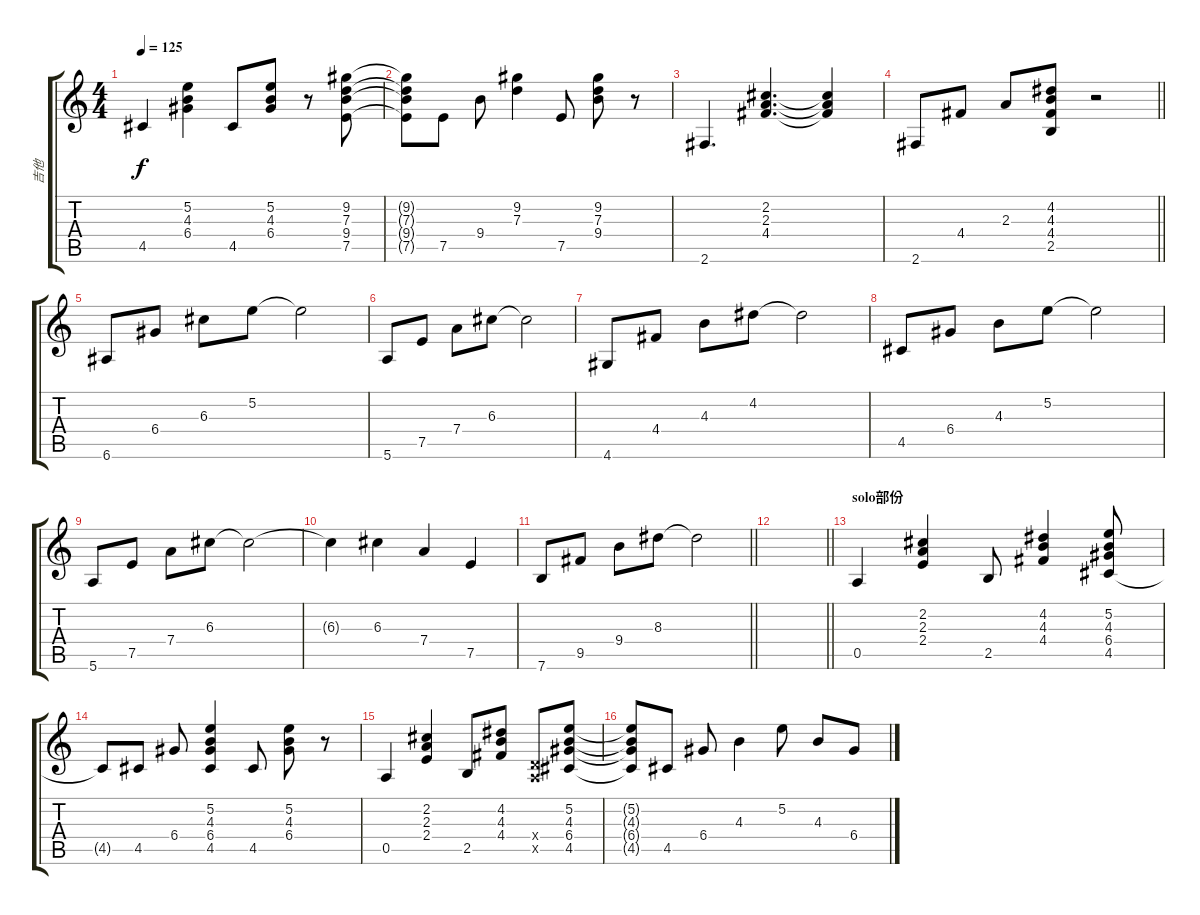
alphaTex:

\track ("吉他" "吉他") {instrument acousticguitarsteel}
\staff {score tabs}
\tuning (E4 B3 G3 D3 A2 E2) {hide}
\ts (4 4)
\tempo 125
\clef g2
\ks c
4.5.4{dy f} (5.2 4.3 6.4).4 4.5.8 (5.2 4.3 6.4).8 r.8 (9.2 7.3 9.4 7.5).8 |
(9.2{t} 7.3{t} 9.4{t} 7.5{t}).8 7.5.8 9.4.8 (9.2 7.3).4 7.5.8 (9.2 7.3 9.4).8 r.8 |
2.6.4{d} (2.2 2.3 4.4).4{d} (2.2{t} 2.3{t} 4.4{t}).4 |
\barLineRight lightlight
2.6.8 4.4.8 2.3.8 (4.2 4.3 4.4 2.5).8 r.2 |
6.6.8 6.4.8 6.3.8 5.2.8 5.2{t}.2 |
5.6.8 7.5.8 7.4.8 6.3.8 6.3{t}.2 |
4.6.8 4.4.8 4.3.8 4.2.8 4.2{t}.2 |
4.5.8 6.4.8 4.3.8 5.2.8 5.2{t}.2 |
5.6.8 7.5.8 7.4.8 6.3.8 6.3{t}.2 |
6.3{t}.4 6.3.4 7.4.4 7.5.4 |
\barLineRight lightlight
7.6.8 9.5.8 9.4.8 8.3.8 8.3{t}.2 |
\barLineRight lightlight
|
\section ("" "solo部份")
0.5.4 (2.2 2.3 2.4).4 2.5.8 (4.2 4.3 4.4).4 (5.2 4.3 6.4 4.5).8 |
4.5{t}.8 4.5.8 6.4.8 (5.2 4.3 6.4 4.5).4 4.5.8 (5.2 4.3 6.4).8 r.8 |
0.5.4 (2.2 2.3 2.4).4 2.5.8 (4.2 4.3 4.4).8 (0.4{x} 0.5{x}).8 (5.2 4.3 6.4 4.5).8 |
(5.2{t} 4.3{t} 6.4{t} 4.5{t}).8 4.5.8 6.4.8 4.3.4 5.2.8 4.3.8 6.4.8
